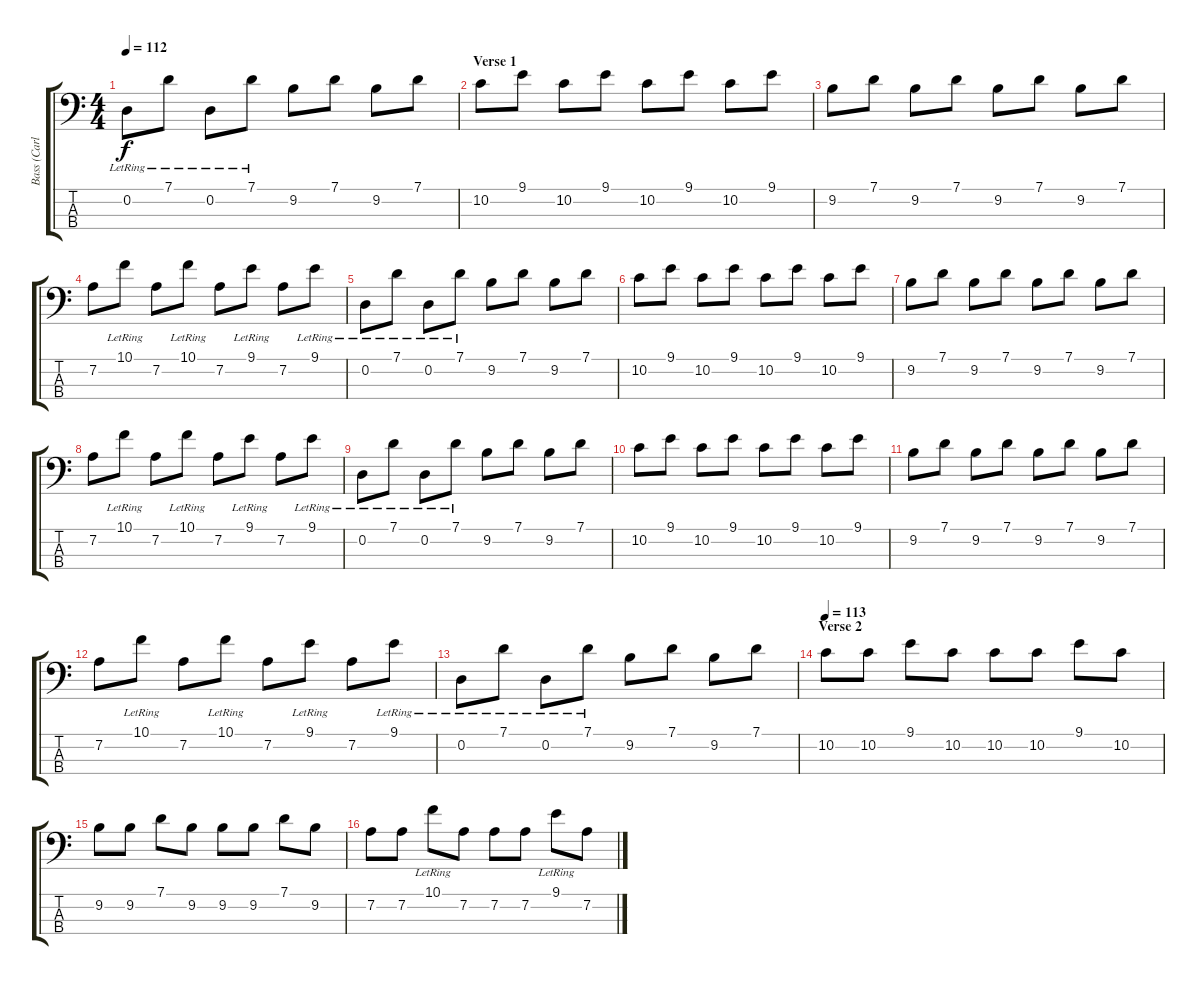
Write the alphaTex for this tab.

\track ("Bass (Carlos)" "Bass (Carl") {instrument electricbassfinger}
\staff {score tabs}
\tuning (G2 D2 A1 D1) {hide}
\ts (4 4)
\tempo 112
\clef f4
\ks c
0.2{lr}.8{dy f volume 11} 7.1{lr}.8 0.2{lr}.8 7.1{lr}.8 9.2.8 7.1.8 9.2.8 7.1.8 |
\section ("" "Verse 1")
10.2.8{volume 16} 9.1.8 10.2.8 9.1.8 10.2.8 9.1.8 10.2.8 9.1.8 |
9.2.8 7.1.8 9.2.8 7.1.8 9.2.8 7.1.8 9.2.8 7.1.8 |
7.2.8 10.1{lr}.8 7.2.8 10.1{lr}.8 7.2.8 9.1{lr}.8 7.2.8 9.1{lr}.8 |
0.2{lr}.8 7.1{lr}.8 0.2{lr}.8 7.1{lr}.8 9.2.8 7.1.8 9.2.8 7.1.8 |
10.2.8 9.1.8 10.2.8 9.1.8 10.2.8 9.1.8 10.2.8 9.1.8 |
9.2.8 7.1.8 9.2.8 7.1.8 9.2.8 7.1.8 9.2.8 7.1.8 |
7.2.8 10.1{lr}.8 7.2.8 10.1{lr}.8 7.2.8 9.1{lr}.8 7.2.8 9.1{lr}.8 |
0.2{lr}.8 7.1{lr}.8 0.2{lr}.8 7.1{lr}.8 9.2.8 7.1.8 9.2.8 7.1.8 |
10.2.8 9.1.8 10.2.8 9.1.8 10.2.8 9.1.8 10.2.8 9.1.8 |
9.2.8 7.1.8 9.2.8 7.1.8 9.2.8 7.1.8 9.2.8 7.1.8 |
7.2.8 10.1{lr}.8 7.2.8 10.1{lr}.8 7.2.8 9.1{lr}.8 7.2.8 9.1{lr}.8 |
0.2{lr}.8 7.1{lr}.8 0.2{lr}.8 7.1{lr}.8 9.2.8 7.1.8 9.2.8 7.1.8 |
\section ("" "Verse 2")
\tempo 113
10.2.8 10.2.8 9.1.8 10.2.8 10.2.8 10.2.8 9.1.8 10.2.8 |
9.2.8 9.2.8 7.1.8 9.2.8 9.2.8 9.2.8 7.1.8 9.2.8 |
7.2.8 7.2.8 10.1{lr}.8 7.2.8 7.2.8 7.2.8 9.1{lr}.8 7.2.8
